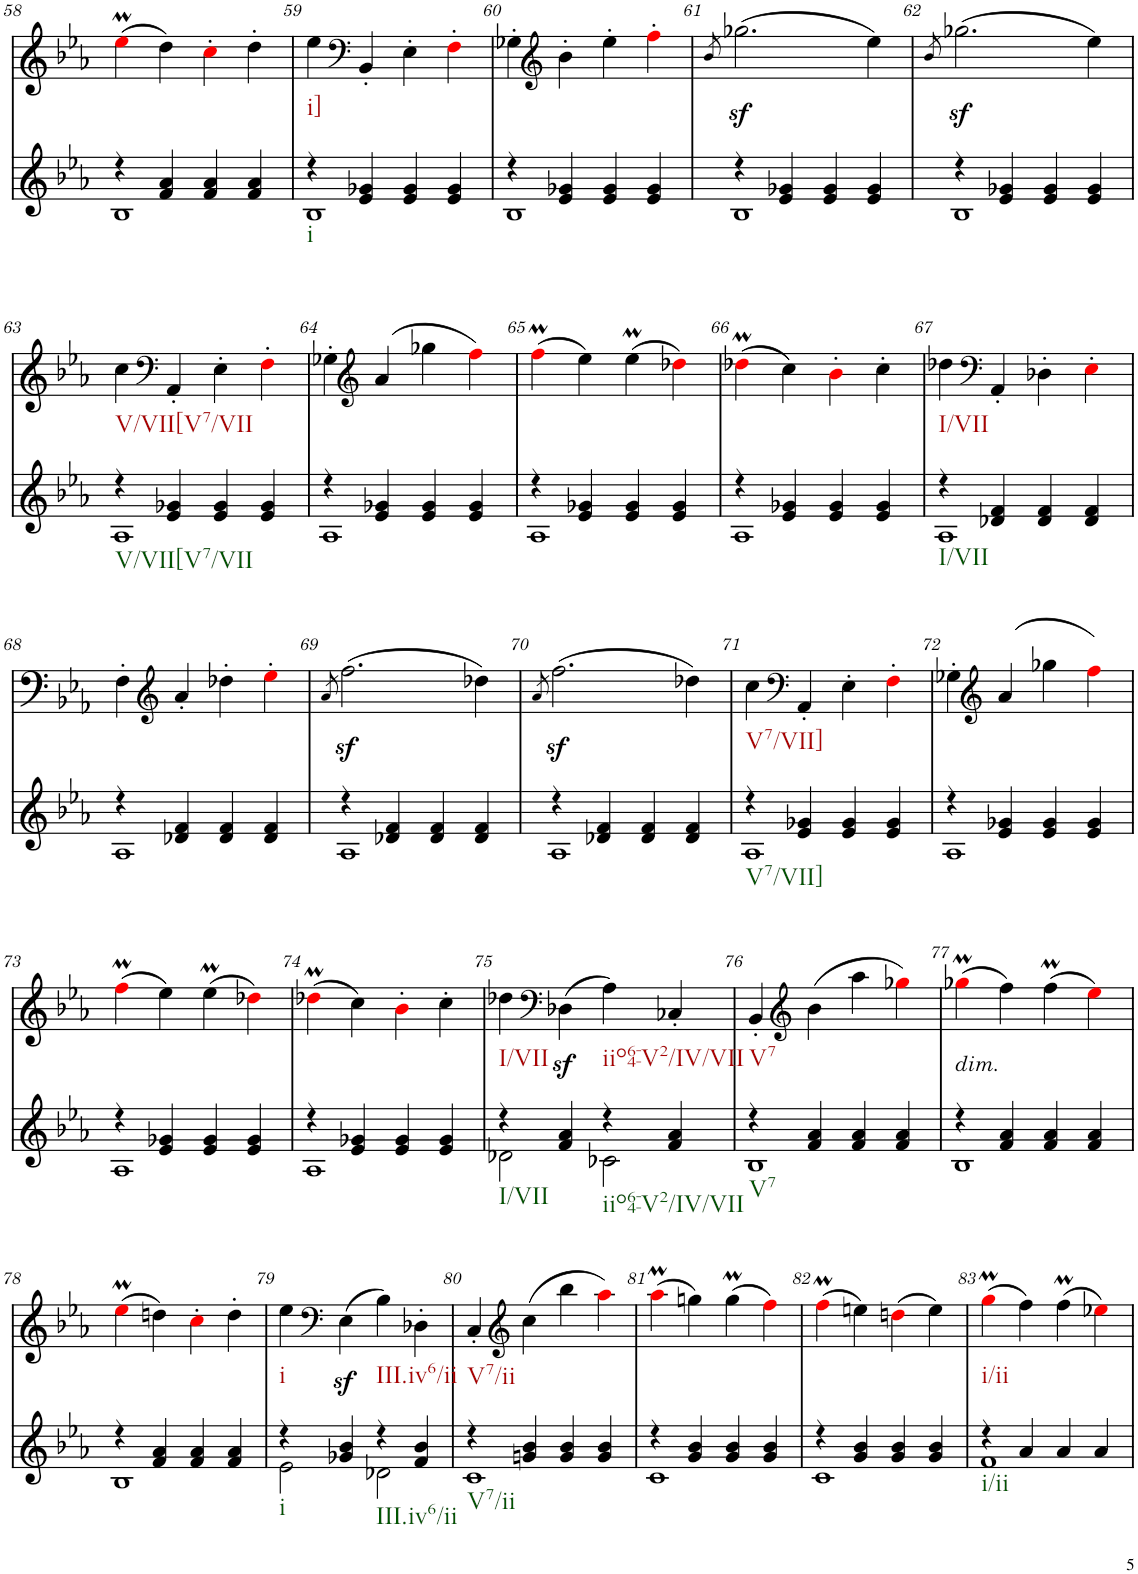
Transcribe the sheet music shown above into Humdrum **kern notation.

**kern	**kern
*part2	*part1
*staff2	*staff1
*I"piano	*I"piano
*I'Pno	*I'Pno
!!LO:PB:g=z
*clefG2	*clefG2
*k[b-e-a-]	*k[b-e-a-]
*c:	*c:
*M2/2	*M2/2
*met(c|)	*met(c|)
=58	=58
*^	*
4r	1B-	(4ee-Mi\
4f/ 4a-/	.	4dd\)
4f/ 4a-/	.	4cc'i\
4f/ 4a-/	.	4dd'\
=59	=59	=59
4r	1B-	4ee-\
*	*	*clefF4
4e-/ 4g-X/	.	4BB-'/
4e-/ 4g-/	.	4E-'\
4e-/ 4g-/	.	4F'i\
=60	=60	=60
4r	1B-	4G-X'\
*	*	*clefG2
4e-/ 4g-X/	.	4b-'\
4e-/ 4g-/	.	4ee-'\
4e-/ 4g-/	.	4ff'i\
=61	=61	=61
.	.	8qb-/
4r	1B-	(2.gg-Xz<\
4e-/ 4g-X/	.	.
4e-/ 4g-/	.	.
4e-/ 4g-/	.	4ee-\)
=62	=62	=62
.	.	8qb-/
4r	1B-	(2.gg-Xz<\
4e-/ 4g-X/	.	.
4e-/ 4g-/	.	.
4e-/ 4g-/	.	4ee-\)
!!LO:LB:g=z
=63	=63	=63
4r	1A-	4cc\
*	*	*clefF4
4e-/ 4g-X/	.	4AA-'/
4e-/ 4g-/	.	4E-'\
4e-/ 4g-/	.	4F'i\
=64	=64	=64
4r	1A-	4G-X'\
*	*	*clefG2
4e-/ 4g-X/	.	(4a-/
4e-/ 4g-/	.	4gg-X\
4e-/ 4g-/	.	4ffi\)
=65	=65	=65
4r	1A-	(4ffMi\
4e-/ 4g-X/	.	4ee-\)
4e-/ 4g-/	.	(4ee-M\
4e-/ 4g-/	.	4dd-Xi\)
=66	=66	=66
4r	1A-	(4dd-XMi\
4e-/ 4g-X/	.	4cc\)
4e-/ 4g-/	.	4b-'i\
4e-/ 4g-/	.	4cc'\
=67	=67	=67
4r	1A-	4dd-X\
*	*	*clefF4
4d-X/ 4f/	.	4AA-'/
4d-/ 4f/	.	4D-X'\
4d-/ 4f/	.	4E-'i\
!!LO:LB:g=z
=68	=68	=68
4r	1A-	4F'\
*	*	*clefG2
4d-X/ 4f/	.	4a-'/
4d-/ 4f/	.	4dd-X'\
4d-/ 4f/	.	4ee-'i\
=69	=69	=69
.	.	8qa-/
4r	1A-	(2.ffz<\
4d-X/ 4f/	.	.
4d-/ 4f/	.	.
4d-/ 4f/	.	4dd-X\)
=70	=70	=70
.	.	8qa-/
4r	1A-	(2.ffz<\
4d-X/ 4f/	.	.
4d-/ 4f/	.	.
4d-/ 4f/	.	4dd-X\)
=71	=71	=71
4r	1A-	4cc\
*	*	*clefF4
4e-/ 4g-X/	.	4AA-'/
4e-/ 4g-/	.	4E-'\
4e-/ 4g-/	.	4F'i\
=72	=72	=72
4r	1A-	4G-X'\
*	*	*clefG2
4e-/ 4g-X/	.	(4a-/
4e-/ 4g-/	.	4gg-X\
4e-/ 4g-/	.	4ffi\)
!!LO:LB:g=z
=73	=73	=73
4r	1A-	(4ffMi\
4e-/ 4g-X/	.	4ee-\)
4e-/ 4g-/	.	(4ee-M\
4e-/ 4g-/	.	4dd-Xi\)
=74	=74	=74
4r	1A-	(4dd-XMi\
4e-/ 4g-X/	.	4cc\)
4e-/ 4g-/	.	4b-'i\
4e-/ 4g-/	.	4cc'\
=75	=75	=75
4r	2d-X\	4dd-X\
*	*	*clefF4
4f/ 4a-/	.	(4D-Xz<\
4r	2c-X\	4A-\)
4f/ 4a-/	.	4C-X'/
=76	=76	=76
4r	1B-	4BB-'/
*	*	*clefG2
4f/ 4a-/	.	(4b-\
4f/ 4a-/	.	4aa-\
4f/ 4a-/	.	4gg-Xi\)
=77	=77	=77
!	!	!LO:TX:b:i:t=dim.
4r	1B-	(4gg-XMi\
4f/ 4a-/	.	4ff\)
4f/ 4a-/	.	(4ffM\
4f/ 4a-/	.	4ee-i\)
!!LO:LB:g=z
=78	=78	=78
4r	1B-	(4ee-Mi\
4f/ 4a-/	.	4ddn\)
4f/ 4a-/	.	4cc'i\
4f/ 4a-/	.	4dd'\
=79	=79	=79
4r	2e-\	4ee-\
*	*	*clefF4
4g-X/ 4b-/	.	(4E-z<\
4r	2d-X\	4B-\)
4f/ 4b-/	.	4D-X'\
=80	=80	=80
4r	1c	4C'/
*	*	*clefG2
4gn/ 4b-/	.	(4cc\
4g/ 4b-/	.	4bb-\
4g/ 4b-/	.	4aa-i\)
=81	=81	=81
4r	1c	(4aa-Mi\
4g/ 4b-/	.	4ggn\)
4g/ 4b-/	.	(4ggm\
4g/ 4b-/	.	4ffi\)
=82	=82	=82
4r	1c	(4ffMi\
4g/ 4b-/	.	4een\)
4g/ 4b-/	.	(4ddni\
4g/ 4b-/	.	4ee\)
=83	=83	=83
4r	1f	(4ggmi\
4a-/	.	4ff\)
4a-/	.	(4ffM\
4a-/	.	4ee-Xi\)
*v	*v	*
=	=
*-	*-
